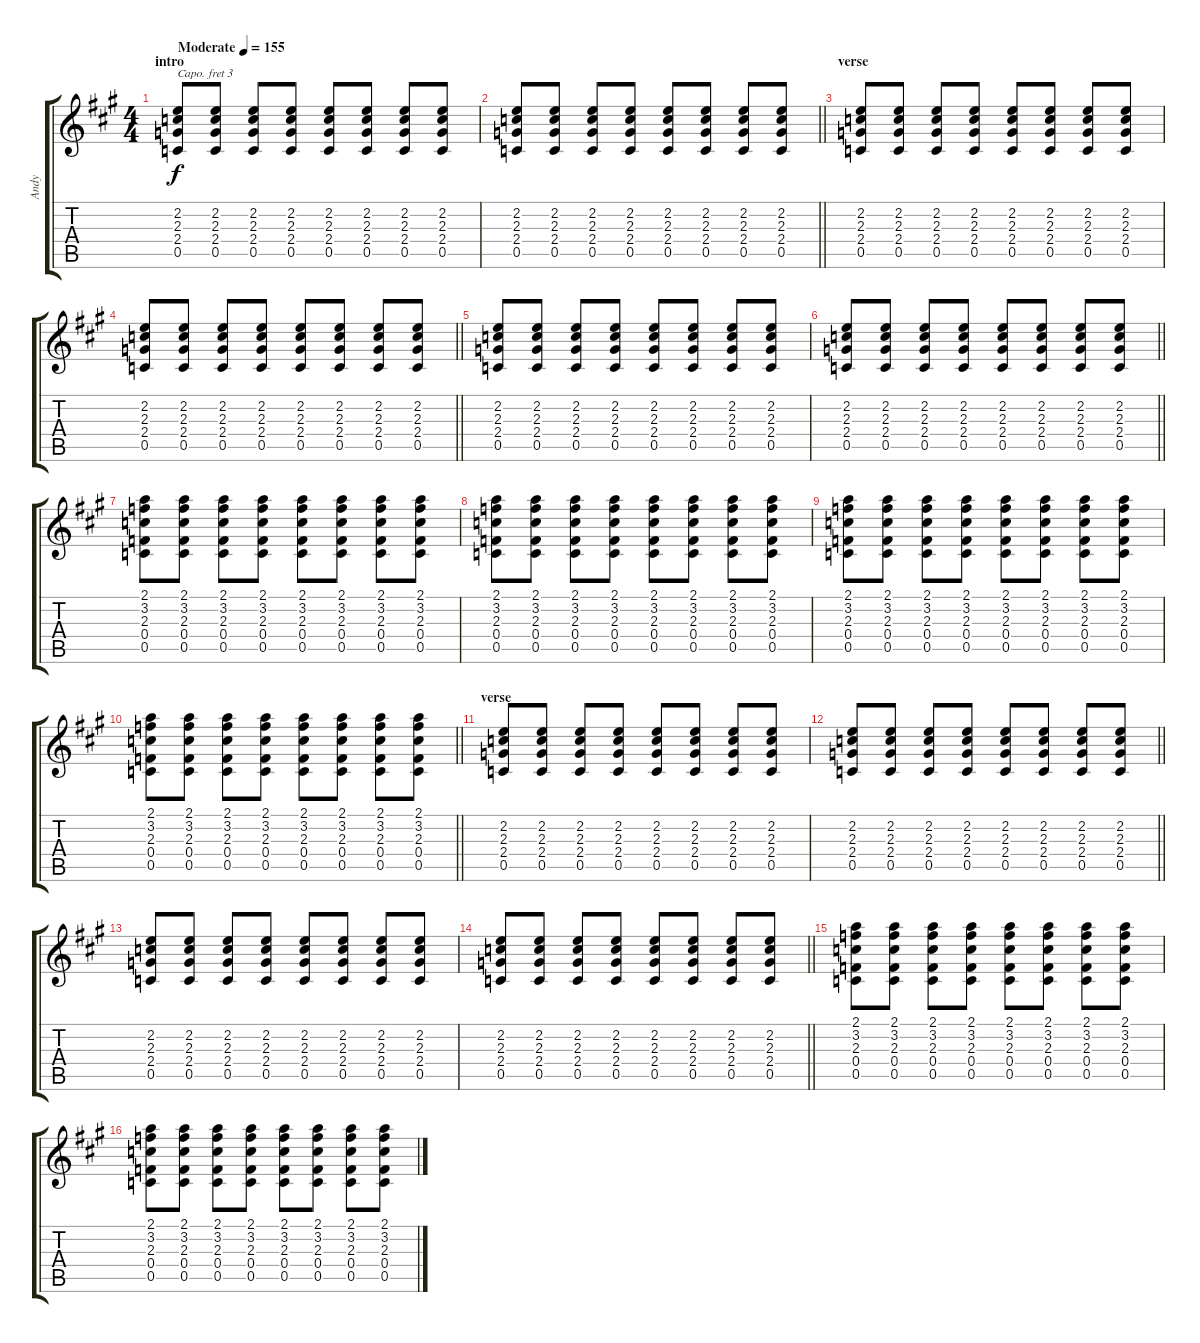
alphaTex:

\track ("Andy" "Andy") {instrument overdrivenguitar}
\staff {score tabs}
\capo 3
\tuning (E4 B3 G3 D3 A2 E2) {hide}
\ts (4 4)
\section ("" "intro")
\tempo (155 "Moderate")
\clef g2
\ks a
(2.2 2.3 2.4 0.5).8{dy f instrument overdrivenguitar} (2.2 2.3 2.4 0.5).8 (2.2 2.3 2.4 0.5).8 (2.2 2.3 2.4 0.5).8 (2.2 2.3 2.4 0.5).8 (2.2 2.3 2.4 0.5).8 (2.2 2.3 2.4 0.5).8 (2.2 2.3 2.4 0.5).8 |
\barLineRight lightlight
(2.2 2.3 2.4 0.5).8 (2.2 2.3 2.4 0.5).8 (2.2 2.3 2.4 0.5).8 (2.2 2.3 2.4 0.5).8 (2.2 2.3 2.4 0.5).8 (2.2 2.3 2.4 0.5).8 (2.2 2.3 2.4 0.5).8 (2.2 2.3 2.4 0.5).8 |
\section ("" "verse")
(2.2 2.3 2.4 0.5).8 (2.2 2.3 2.4 0.5).8 (2.2 2.3 2.4 0.5).8 (2.2 2.3 2.4 0.5).8 (2.2 2.3 2.4 0.5).8 (2.2 2.3 2.4 0.5).8 (2.2 2.3 2.4 0.5).8 (2.2 2.3 2.4 0.5).8 |
\barLineRight lightlight
(2.2 2.3 2.4 0.5).8 (2.2 2.3 2.4 0.5).8 (2.2 2.3 2.4 0.5).8 (2.2 2.3 2.4 0.5).8 (2.2 2.3 2.4 0.5).8 (2.2 2.3 2.4 0.5).8 (2.2 2.3 2.4 0.5).8 (2.2 2.3 2.4 0.5).8 |
(2.2 2.3 2.4 0.5).8 (2.2 2.3 2.4 0.5).8 (2.2 2.3 2.4 0.5).8 (2.2 2.3 2.4 0.5).8 (2.2 2.3 2.4 0.5).8 (2.2 2.3 2.4 0.5).8 (2.2 2.3 2.4 0.5).8 (2.2 2.3 2.4 0.5).8 |
\barLineRight lightlight
(2.2 2.3 2.4 0.5).8 (2.2 2.3 2.4 0.5).8 (2.2 2.3 2.4 0.5).8 (2.2 2.3 2.4 0.5).8 (2.2 2.3 2.4 0.5).8 (2.2 2.3 2.4 0.5).8 (2.2 2.3 2.4 0.5).8 (2.2 2.3 2.4 0.5).8 |
(2.1 3.2 2.3 0.4 0.5).8 (2.1 3.2 2.3 0.4 0.5).8 (2.1 3.2 2.3 0.4 0.5).8 (2.1 3.2 2.3 0.4 0.5).8 (2.1 3.2 2.3 0.4 0.5).8 (2.1 3.2 2.3 0.4 0.5).8 (2.1 3.2 2.3 0.4 0.5).8 (2.1 3.2 2.3 0.4 0.5).8 |
(2.1 3.2 2.3 0.4 0.5).8 (2.1 3.2 2.3 0.4 0.5).8 (2.1 3.2 2.3 0.4 0.5).8 (2.1 3.2 2.3 0.4 0.5).8 (2.1 3.2 2.3 0.4 0.5).8 (2.1 3.2 2.3 0.4 0.5).8 (2.1 3.2 2.3 0.4 0.5).8 (2.1 3.2 2.3 0.4 0.5).8 |
(2.1 3.2 2.3 0.4 0.5).8 (2.1 3.2 2.3 0.4 0.5).8 (2.1 3.2 2.3 0.4 0.5).8 (2.1 3.2 2.3 0.4 0.5).8 (2.1 3.2 2.3 0.4 0.5).8 (2.1 3.2 2.3 0.4 0.5).8 (2.1 3.2 2.3 0.4 0.5).8 (2.1 3.2 2.3 0.4 0.5).8 |
\barLineRight lightlight
(2.1 3.2 2.3 0.4 0.5).8 (2.1 3.2 2.3 0.4 0.5).8 (2.1 3.2 2.3 0.4 0.5).8 (2.1 3.2 2.3 0.4 0.5).8 (2.1 3.2 2.3 0.4 0.5).8 (2.1 3.2 2.3 0.4 0.5).8 (2.1 3.2 2.3 0.4 0.5).8 (2.1 3.2 2.3 0.4 0.5).8 |
\section ("" "verse")
(2.2 2.3 2.4 0.5).8 (2.2 2.3 2.4 0.5).8 (2.2 2.3 2.4 0.5).8 (2.2 2.3 2.4 0.5).8 (2.2 2.3 2.4 0.5).8 (2.2 2.3 2.4 0.5).8 (2.2 2.3 2.4 0.5).8 (2.2 2.3 2.4 0.5).8 |
\barLineRight lightlight
(2.2 2.3 2.4 0.5).8 (2.2 2.3 2.4 0.5).8 (2.2 2.3 2.4 0.5).8 (2.2 2.3 2.4 0.5).8 (2.2 2.3 2.4 0.5).8 (2.2 2.3 2.4 0.5).8 (2.2 2.3 2.4 0.5).8 (2.2 2.3 2.4 0.5).8 |
(2.2 2.3 2.4 0.5).8 (2.2 2.3 2.4 0.5).8 (2.2 2.3 2.4 0.5).8 (2.2 2.3 2.4 0.5).8 (2.2 2.3 2.4 0.5).8 (2.2 2.3 2.4 0.5).8 (2.2 2.3 2.4 0.5).8 (2.2 2.3 2.4 0.5).8 |
\barLineRight lightlight
(2.2 2.3 2.4 0.5).8 (2.2 2.3 2.4 0.5).8 (2.2 2.3 2.4 0.5).8 (2.2 2.3 2.4 0.5).8 (2.2 2.3 2.4 0.5).8 (2.2 2.3 2.4 0.5).8 (2.2 2.3 2.4 0.5).8 (2.2 2.3 2.4 0.5).8 |
(2.1 3.2 2.3 0.4 0.5).8 (2.1 3.2 2.3 0.4 0.5).8 (2.1 3.2 2.3 0.4 0.5).8 (2.1 3.2 2.3 0.4 0.5).8 (2.1 3.2 2.3 0.4 0.5).8 (2.1 3.2 2.3 0.4 0.5).8 (2.1 3.2 2.3 0.4 0.5).8 (2.1 3.2 2.3 0.4 0.5).8 |
(2.1 3.2 2.3 0.4 0.5).8 (2.1 3.2 2.3 0.4 0.5).8 (2.1 3.2 2.3 0.4 0.5).8 (2.1 3.2 2.3 0.4 0.5).8 (2.1 3.2 2.3 0.4 0.5).8 (2.1 3.2 2.3 0.4 0.5).8 (2.1 3.2 2.3 0.4 0.5).8 (2.1 3.2 2.3 0.4 0.5).8
